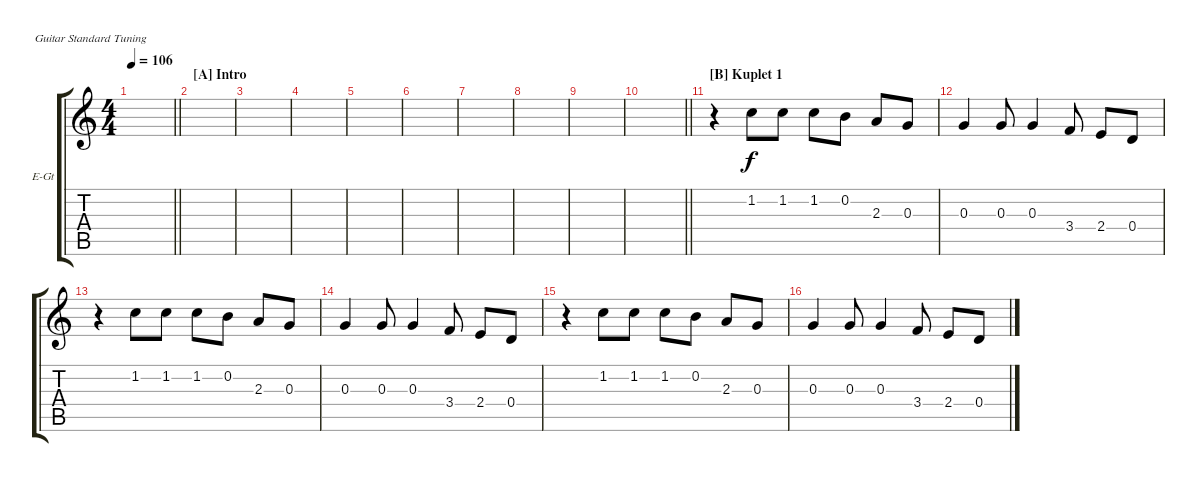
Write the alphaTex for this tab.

\bracketExtendMode groupsimilarinstruments
\firstSystemTrackNameOrientation horizontal
\otherSystemsTrackNameOrientation horizontal
\track ("Vokal | S. Mihalok" "E-Gt") {instrument distortionguitar}
\staff {score tabs}
\tuning (E4 B3 G3 D3 A2 E2)
\ts (4 4)
\beaming (8 2 2 2 2)
\tempo 106
\clef g2
\scale
0.653631
\barLineRight lightlight
\ks c
|
\section ("A" "Intro")
\scale
0.346369 |
\scale
0.5 |
\scale
0.5 |
\scale
0.5 |
\scale
0.5 |
\scale
0.5 |
\scale
0.5 |
\scale
0.5 |
\scale
0.5
\barLineRight lightlight
|
\section ("B" "Kuplet 1")
\scale
0.5 r.4 1.2.8 1.2.8 1.2.8 0.2.8 2.3.8 0.3.8 |
\scale
0.5 0.3.4 0.3.8 0.3.4 3.4.8 2.4.8 0.4.8 |
\scale
0.5 r.4 1.2.8 1.2.8 1.2.8 0.2.8 2.3.8 0.3.8 |
\scale
0.5 0.3.4 0.3.8 0.3.4 3.4.8 2.4.8 0.4.8 |
\scale
0.5 r.4 1.2.8 1.2.8 1.2.8 0.2.8 2.3.8 0.3.8 |
\scale
0.5 0.3.4 0.3.8 0.3.4 3.4.8 2.4.8 0.4.8
